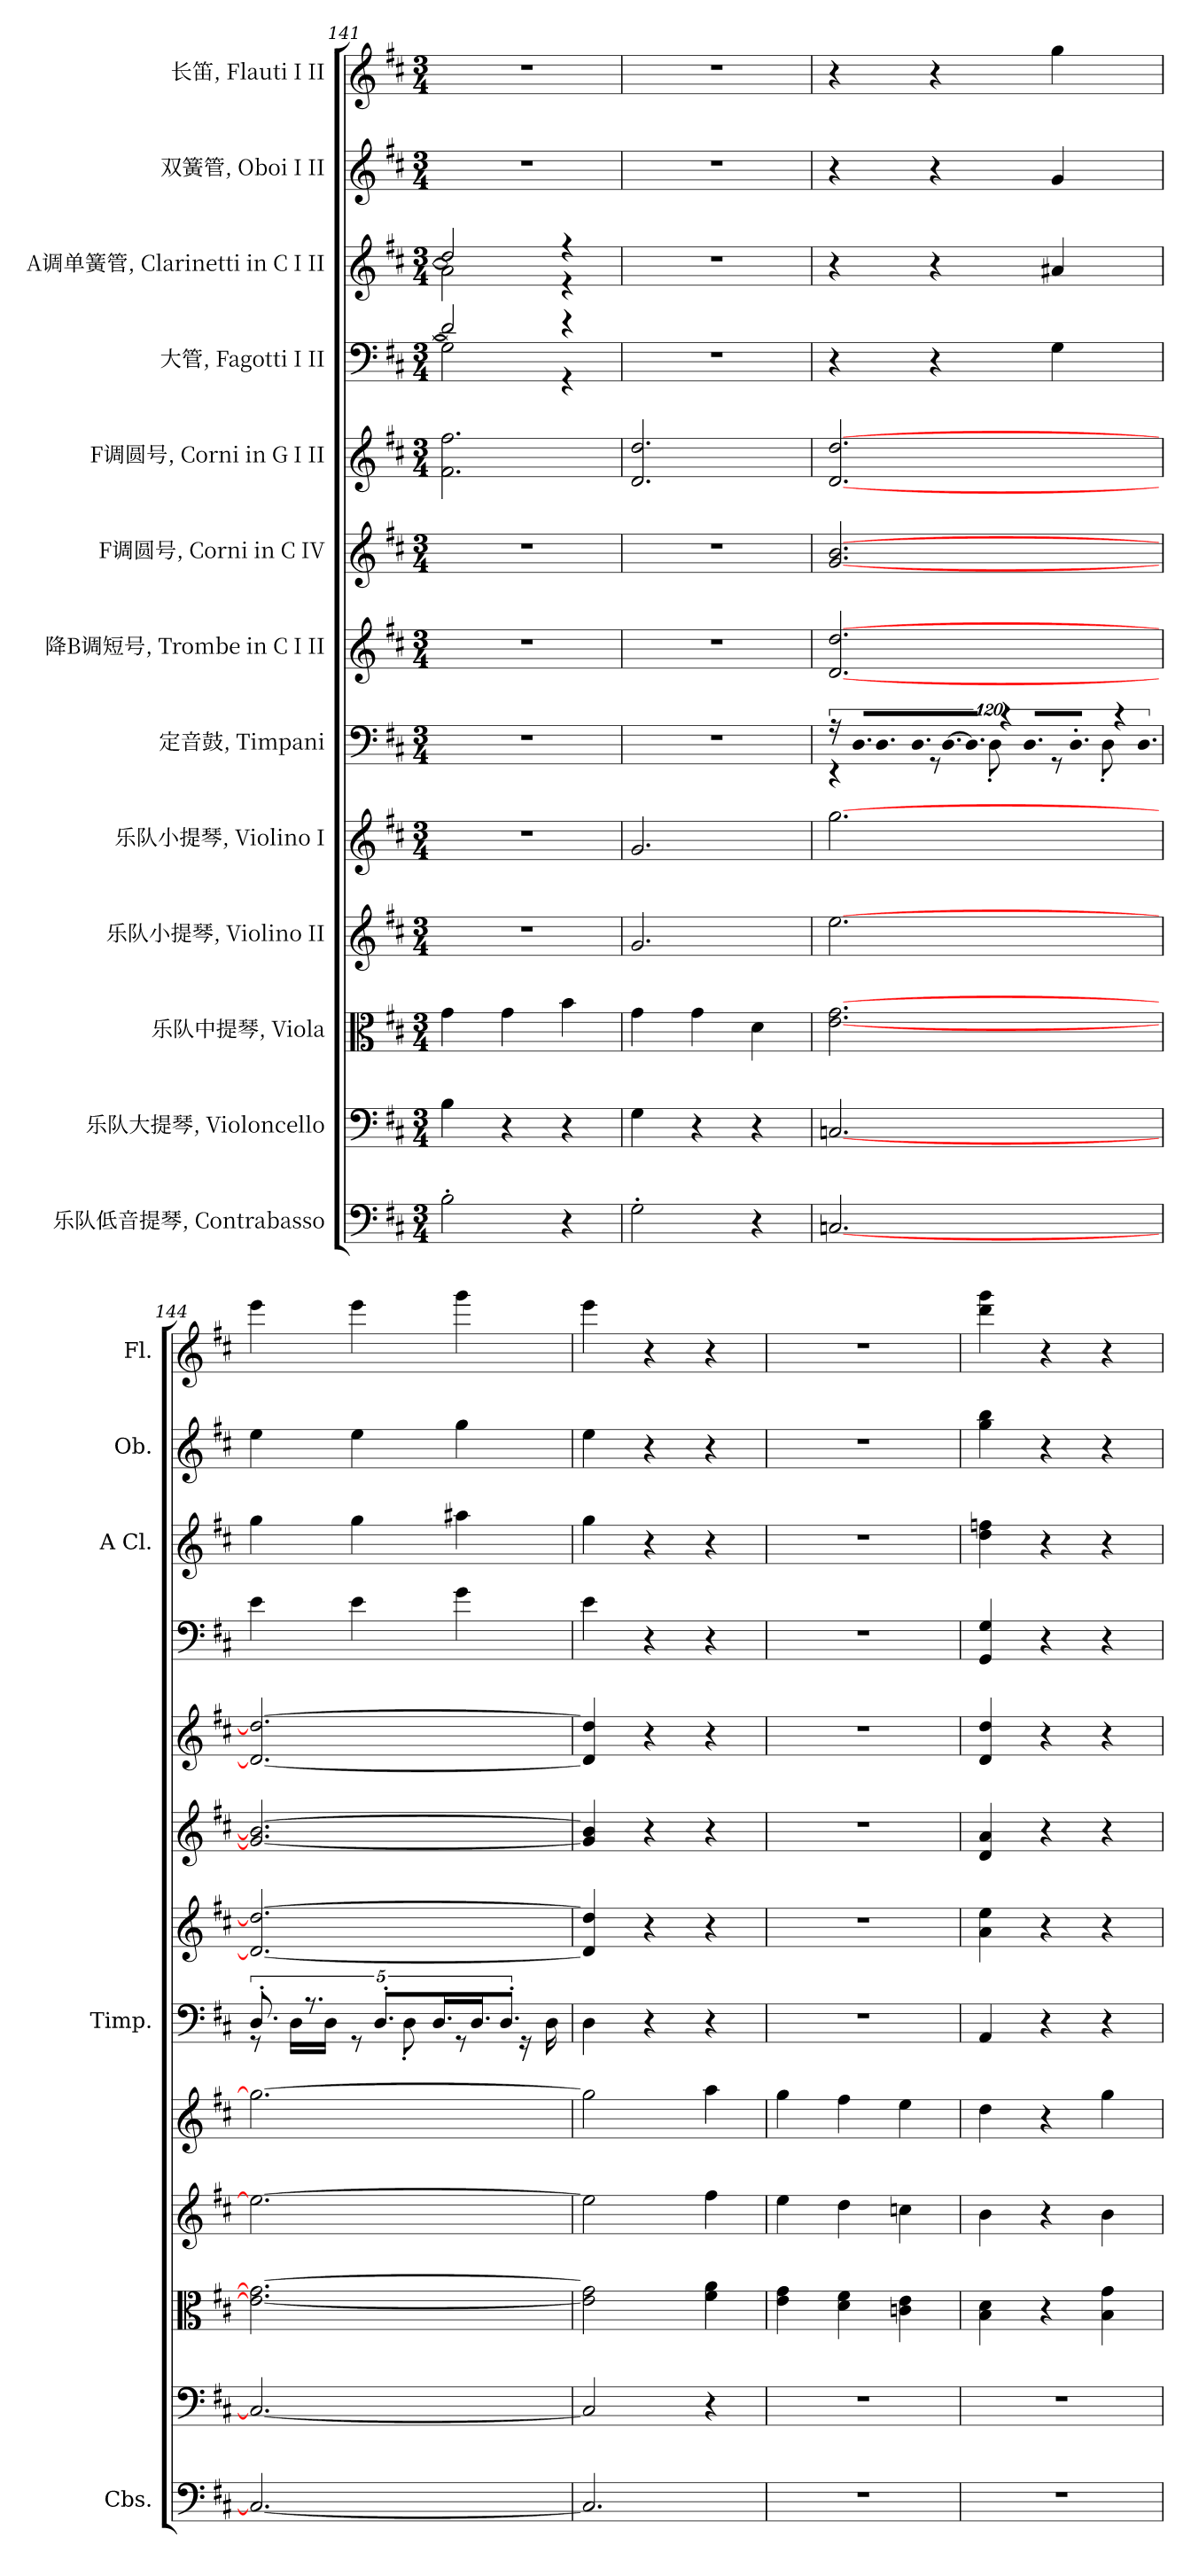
**kern	**kern	**kern	**kern	**kern	**kern	**kern	**kern	**kern	**kern	**kern	**kern	**kern
*part13	*part12	*part11	*part10	*part9	*part8	*part7	*part6	*part5	*part4	*part3	*part2	*part1
*staff13	*staff12	*staff11	*staff10	*staff9	*staff8	*staff7	*staff6	*staff5	*staff4	*staff3	*staff2	*staff1
*I"乐队低音提琴, Contrabasso	*I"乐队大提琴, Violoncello	*I"乐队中提琴, Viola	*I"乐队小提琴, Violino II	*I"乐队小提琴, Violino I	*I"定音鼓, Timpani	*I"降B调短号, Trombe in C I II	*I"F调圆号, Corni in C IV	*I"F调圆号, Corni in G I II	*I"大管, Fagotti I II	*I"A调单簧管, Clarinetti in C I II	*I"双簧管, Oboi I II	*I"长笛, Flauti I II
*I'Cbs.	*	*	*	*	*I'Timp.	*	*	*	*	*I'A Cl.	*I'Ob.	*I'Fl.
*clefF4	*clefF4	*clefC3	*clefG2	*clefG2	*clefF4	*clefG2	*clefG2	*clefG2	*clefF4	*clefG2	*clefG2	*clefG2
*ITrd7c12	*	*	*	*	*	*ITrd1c2	*ITrd4c7	*ITrd4c7	*	*ITrd2c3	*	*
*k[f#c#]	*k[f#c#]	*k[f#c#]	*k[f#c#]	*k[f#c#]	*k[f#c#]	*k[]	*k[f#]	*k[f#]	*k[f#c#]	*k[f#c#g#d#a#]	*k[f#c#]	*k[f#c#]
*M3/4	*M3/4	*M3/4	*M3/4	*M3/4	*M3/4	*M3/4	*M3/4	*M3/4	*M3/4	*M3/4	*M3/4	*M3/4
*MM340	*MM340	*MM340	*MM340	*MM340	*MM340	*MM340	*MM340	*MM340	*MM340	*MM340	*MM340	*MM340
=141	=141	=141	=141	=141	=141	=141	=141	=141	=141	=141	=141	=141
*	*	*	*	*	*	*	*	*	*^	*^	*	*
2BB'\	4B\	4g\	2.r	2.r	2.r	2.r	2.r	2.B\ 2.b\	2d/]	2G\]	2b/]	2f##\]	2.r	2.r
.	4r	4g\	.	.	.	.	.	.	.	.	.	.	.	.
4r	4r	4b\	.	.	.	.	.	.	4r	4r	4r	4r	.	.
*	*	*	*	*	*	*	*	*	*v	*v	*	*	*	*
*	*	*	*	*	*	*	*	*	*	*v	*v	*	*
=142	=142	=142	=142	=142	=142	=142	=142	=142	=142	=142	=142	=142
*	*	*	*	*	*	*	*	*	*	*	*	*MM345
2GG'\	4G\	4g\	2.g/	2.g/	2.r	2.r	2.r	2.G/ 2.g/	2.r	2.r	2.r	2.r
.	4r	4g\	.	.	.	.	.	.	.	.	.	.
4r	4r	4d\	.	.	.	.	.	.	.	.	.	.
=143	=143	=143	=143	=143	=143	=143	=143	=143	=143	=143	=143	=143
*	*	*	*	*	*	*	*	*	*	*	*	*MM350
!	!	!	!	!	!LO:N:vis=32.	!	!	!	!	!	!	!
*	*	*	*	*	*^	*	*	*	*	*	*	*
[2.CCn/	[2.Cn/	[2.e\ [2.g\	[2.ee\	[2.gg\	1920%103r	4r	[2.c/ [2.cc/	[2.c/ [2.e/	[2.G/ [2.g/	4r	4r	4r	4r
!	!	!	!	!	!LO:N:vis=32.	!	!	!	!	!	!	!	!
.	.	.	.	.	1920%103D/KLL	.	.	.	.	.	.	.	.
!	!	!	!	!	!LO:N:vis=16.	!	!	!	!	!	!	!	!
.	.	.	.	.	960%103D/	.	.	.	.	.	.	.	.
!	!	!	!	!	!LO:N:vis=32.	!	!	!	!	!	!	!	!
.	.	.	.	.	1920%103D/L	.	.	.	.	.	.	.	.
.	.	.	.	.	.	8r	.	.	.	4r	4r	4r	4r
!	!	!	!	!	!LO:N:vis=32.	!	!	!	!	!	!	!	!
.	.	.	.	.	[1920%103D/	.	.	.	.	.	.	.	.
!	!	!	!	!	!LO:N:vis=32.	!	!	!	!	!	!	!	!
.	.	.	.	.	1920%103D/JJJ]	.	.	.	.	.	.	.	.
.	.	.	.	.	.	8D'\	.	.	.	.	.	.	.
!	!	!	!	!	!LO:N:vis=32.	!	!	!	!	!	!	!	!
.	.	.	.	.	1920%103r	.	.	.	.	.	.	.	.
!	!	!	!	!	!LO:N:vis=16.	!	!	!	!	!	!	!	!
.	.	.	.	.	960%103D/LL	.	.	.	.	.	.	.	.
*	*	*	*	*	*	*	*	*	*	*	*	*	*MM318
.	.	.	.	.	.	8r	.	.	.	4G\	4f##X/	4g/	4gg\
!	!	!	!	!	!LO:N:vis=16.	!	!	!	!	!	!	!	!
.	.	.	.	.	960%103D'/JJ	.	.	.	.	.	.	.	.
.	.	.	.	.	.	8D'\	.	.	.	.	.	.	.
!	!	!	!	!	!LO:N:vis=32.	!	!	!	!	!	!	!	!
.	.	.	.	.	1920%103r	.	.	.	.	.	.	.	.
!	!	!	!	!	!LO:N:vis=32.	!	!	!	!	!	!	!	!
.	.	.	.	.	1920%103D/	.	.	.	.	.	.	.	.
960ryy	960ryy	960ryy	960ryy	960ryy	.	960ryy	960ryy	960ryy	960ryy	960ryy	960ryy	960ryy	960ryy
!!LO:PB:g=z
=144	=144	=144	=144	=144	=144	=144	=144	=144	=144	=144	=144	=144	=144
*	*	*	*	*	*	*	*	*	*	*	*	*	*MM350
2.CC/_	2.C/_	2.e\_ 2.g\_	2.ee\_	2.gg\_	10.D'/	8r	2.c/_ 2.cc/_	2.c/_ 2.e/_	2.G/_ 2.g/_	4e\	4ee\	4ee\	4eee\
.	.	.	.	.	.	16D\LL	.	.	.	.	.	.	.
.	.	.	.	.	10.r	.	.	.	.	.	.	.	.
.	.	.	.	.	.	16D\JJ	.	.	.	.	.	.	.
.	.	.	.	.	.	8r	.	.	.	4e\	4ee\	4ee\	4eee\
.	.	.	.	.	10.D'/L	.	.	.	.	.	.	.	.
.	.	.	.	.	.	8D'\	.	.	.	.	.	.	.
.	.	.	.	.	20.D/L	.	.	.	.	.	.	.	.
*	*	*	*	*	*	*	*	*	*	*	*	*	*MM318
.	.	.	.	.	.	8r	.	.	.	4g\	4ff##X\	4gg\	4ggg\
.	.	.	.	.	20.D/J	.	.	.	.	.	.	.	.
.	.	.	.	.	10.D'/J	.	.	.	.	.	.	.	.
.	.	.	.	.	.	16r	.	.	.	.	.	.	.
.	.	.	.	.	.	16D\	.	.	.	.	.	.	.
*	*	*	*	*	*v	*v	*	*	*	*	*	*	*
=145	=145	=145	=145	=145	=145	=145	=145	=145	=145	=145	=145	=145
*	*	*	*	*	*	*	*	*	*	*	*	*MM350
2.CC/]	2C/]	2e\] 2g\]	2ee\]	2gg\]	4D\	4c/] 4cc/]	4c/] 4e/]	4G/] 4g/]	4e\	4ee\	4ee\	4eee\
.	.	.	.	.	4r	4r	4r	4r	4r	4r	4r	4r
*	*	*	*	*	*	*	*	*	*	*	*	*MM318
.	4r	4f#\ 4a\	4ff#\	4aa\	4r	4r	4r	4r	4r	4r	4r	4r
=146	=146	=146	=146	=146	=146	=146	=146	=146	=146	=146	=146	=146
*	*	*	*	*	*	*	*	*	*	*	*	*MM350
2.r	2.r	4e\ 4g\	4ee\	4gg\	2.r	2.r	2.r	2.r	2.r	2.r	2.r	2.r
.	.	4d\ 4f#\	4dd\	4ff#\	.	.	.	.	.	.	.	.
.	.	4cn\ 4e\	4ccn\	4ee\	.	.	.	.	.	.	.	.
=147	=147	=147	=147	=147	=147	=147	=147	=147	=147	=147	=147	=147
*	*	*	*	*	*	*	*	*	*	*	*	*MM350
2.r	2.r	4B\ 4d\	4b\	4dd\	4AA/	4g\ 4dd\	4G/ 4d/	4G/ 4g/	4GG/ 4G/	4b\ 4ddn\	4gg\ 4bb\	4ddd\ 4ggg\
.	.	4r	4r	4r	4r	4r	4r	4r	4r	4r	4r	4r
*	*	*	*	*	*	*	*	*	*	*	*	*MM318
.	.	4B\ 4g\	4b\	4gg\	4r	4r	4r	4r	4r	4r	4r	4r
=	=	=	=	=	=	=	=	=	=	=	=	=
*-	*-	*-	*-	*-	*-	*-	*-	*-	*-	*-	*-	*-
